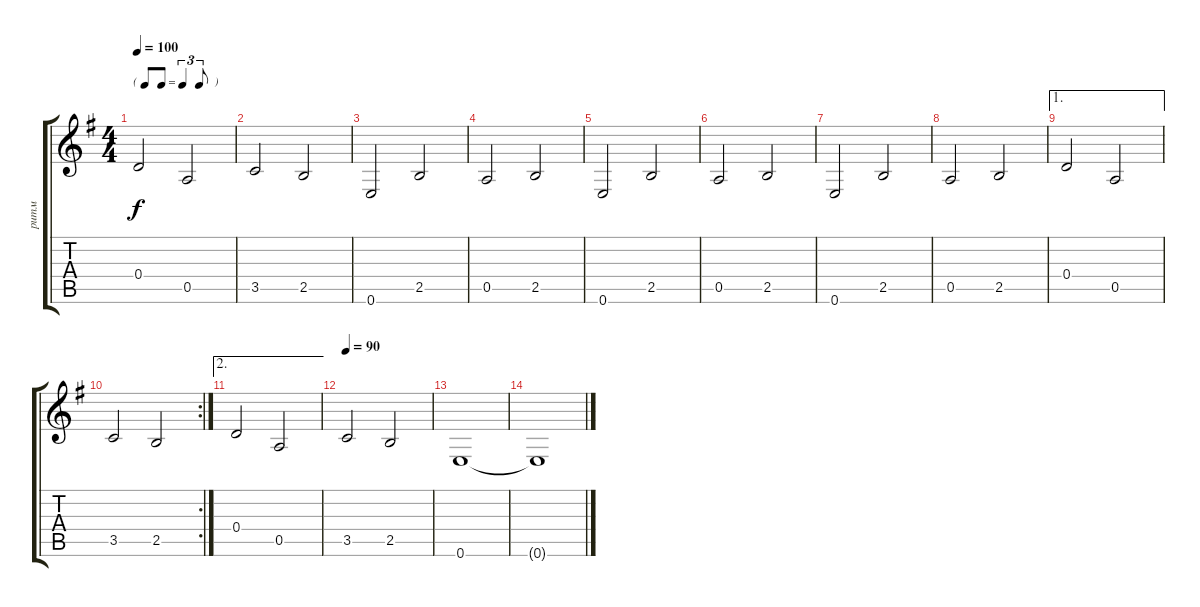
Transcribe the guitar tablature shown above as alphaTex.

\track ("ритм" "ритм") {instrument acousticguitarsteel}
\staff {score tabs}
\tuning (E4 B3 G3 D3 A2 E2) {hide}
\ts (4 4)
\tf triplet8th
\tempo 100
\clef g2
\ks eminor
0.4.2{dy f} 0.5.2 |
3.5.2 2.5.2 |
0.6.2 2.5.2 |
0.5.2 2.5.2 |
0.6.2 2.5.2 |
0.5.2 2.5.2 |
0.6.2 2.5.2 |
0.5.2 2.5.2 |
\ae 1
0.4.2 0.5.2 |
\rc 2
3.5.2 2.5.2 |
\ae 2
0.4.2 0.5.2 |
\tempo 90
3.5.2 2.5.2 |
0.6.1 |
0.6{t}.1
